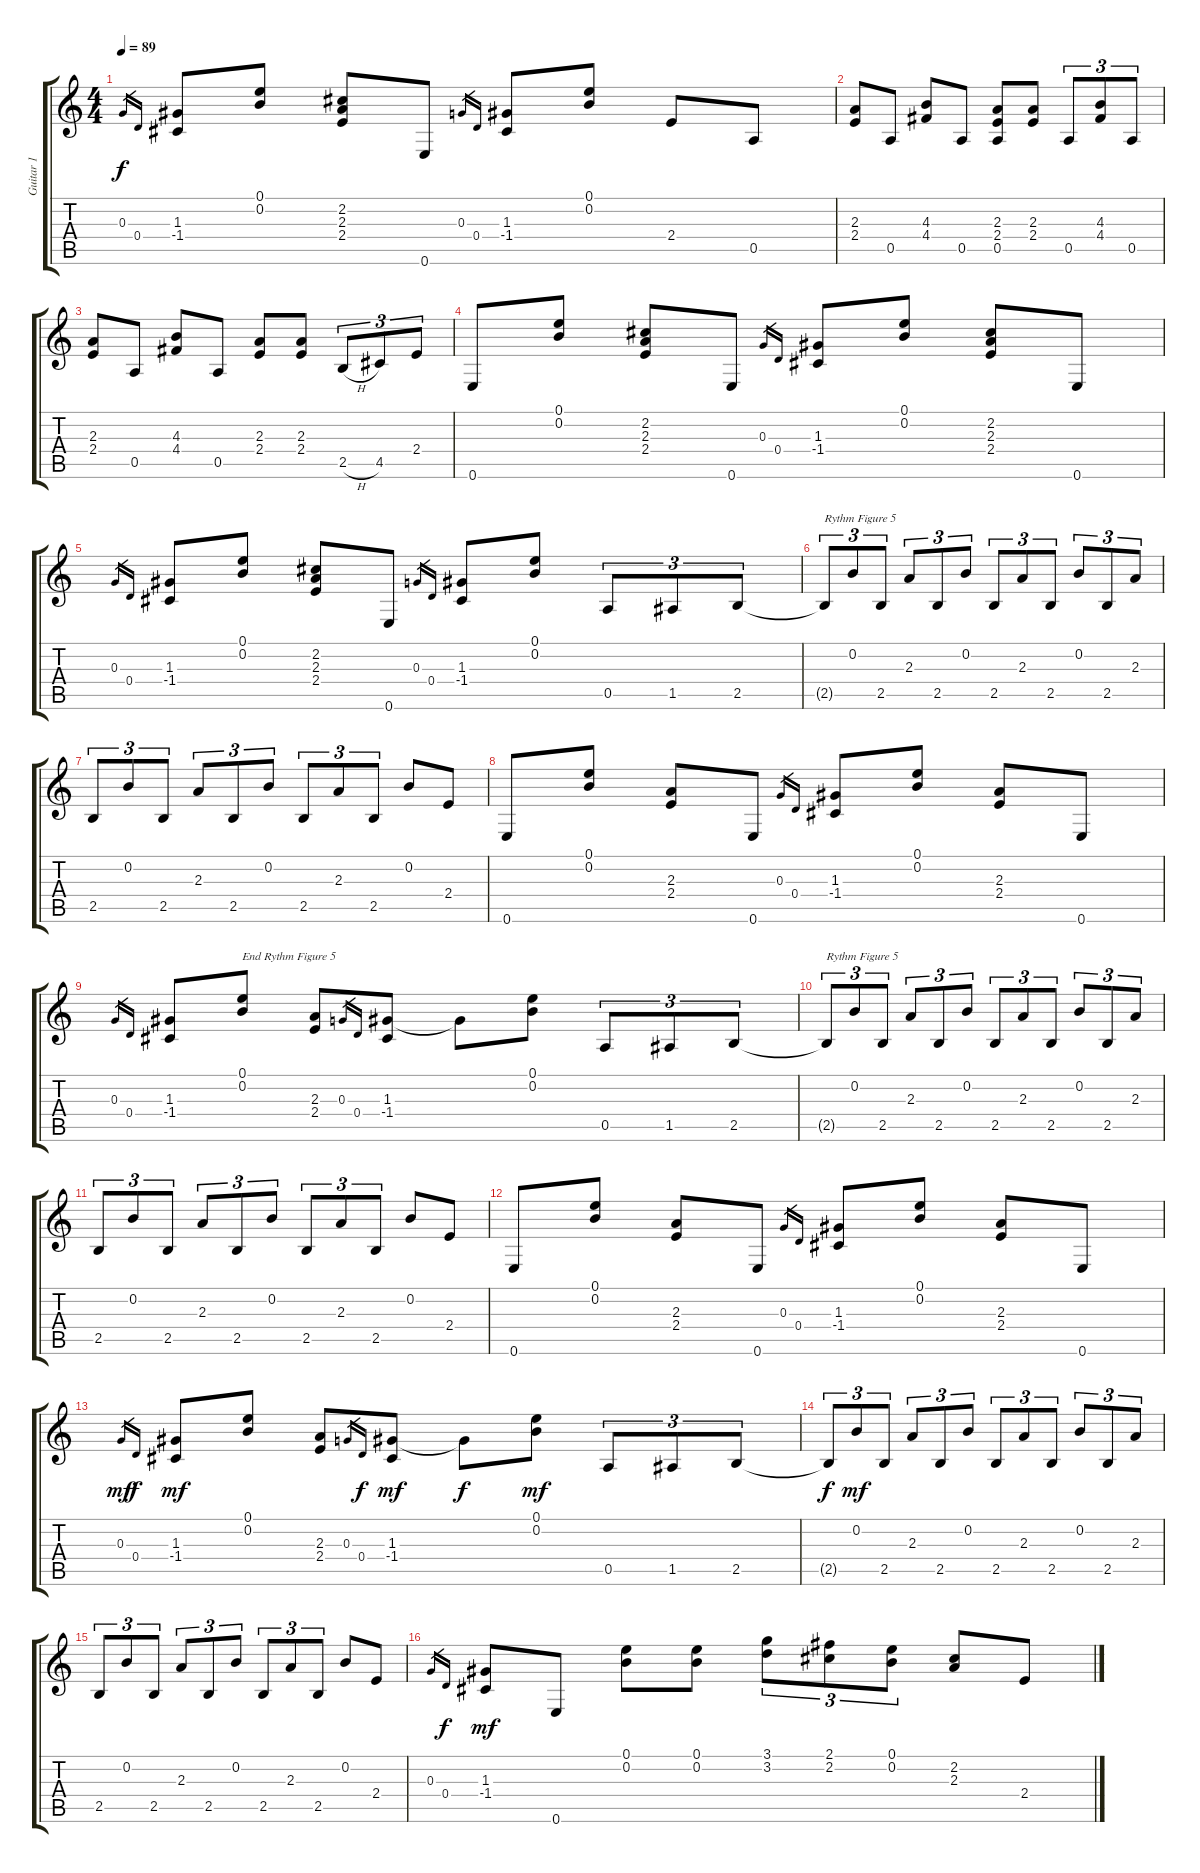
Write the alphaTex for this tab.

\track ("Guitar 1" "Guitar 1") {instrument acousticguitarsteel}
\staff {score tabs}
\tuning (E4 B3 G3 D3 A2 E2) {hide}
\ts (4 4)
\tempo 89
\clef g2
\ks c
0.3.16{gr dy f} 0.4.16{gr} (1.3 -1.4).8 (0.1 0.2).8 (2.2 2.3 2.4).8 0.6.8 0.3.16{gr} 0.4.16{gr} (1.3 -1.4).8 (0.1 0.2).8 2.4.8 0.5.8 |
(2.3 2.4).8 0.5.8 (4.3 4.4).8 0.5.8 (2.3 2.4 0.5).8 (2.3 2.4).8 0.5.8{tu (3 2)} (4.3 4.4).8{tu (3 2)} 0.5.8{tu (3 2)} |
(2.3 2.4).8 0.5.8 (4.3 4.4).8 0.5.8 (2.3 2.4).8 (2.3 2.4).8 2.5{h}.8{tu (3 2)} 4.5.8{tu (3 2)} 2.4.8{tu (3 2)} |
0.6.8 (0.1 0.2).8 (2.2 2.3 2.4).8 0.6.8 0.3.16{gr} 0.4.16{gr} (1.3 -1.4).8 (0.1 0.2).8 (2.2 2.3 2.4).8 0.6.8 |
0.3.16{gr} 0.4.16{gr} (1.3 -1.4).8 (0.1 0.2).8 (2.2 2.3 2.4).8 0.6.8 0.3.16{gr} 0.4.16{gr} (1.3 -1.4).8 (0.1 0.2).8 0.5.8{tu (3 2)} 1.5.8{tu (3 2)} 2.5.8{tu (3 2)} |
2.5{t}.8{tu (3 2) txt "Rythm Figure 5"} 0.2.8{tu (3 2)} 2.5.8{tu (3 2)} 2.3.8{tu (3 2)} 2.5.8{tu (3 2)} 0.2.8{tu (3 2)} 2.5.8{tu (3 2)} 2.3.8{tu (3 2)} 2.5.8{tu (3 2)} 0.2.8{tu (3 2)} 2.5.8{tu (3 2)} 2.3.8{tu (3 2)} |
2.5.8{tu (3 2)} 0.2.8{tu (3 2)} 2.5.8{tu (3 2)} 2.3.8{tu (3 2)} 2.5.8{tu (3 2)} 0.2.8{tu (3 2)} 2.5.8{tu (3 2)} 2.3.8{tu (3 2)} 2.5.8{tu (3 2)} 0.2.8 2.4.8 |
0.6.8 (0.1 0.2).8 (2.3 2.4).8 0.6.8 0.3.16{gr} 0.4.16{gr} (1.3 -1.4).8 (0.1 0.2).8 (2.3 2.4).8 0.6.8 |
0.3.16{gr} 0.4.16{gr} (1.3 -1.4).8 (0.1 0.2).8{txt "End Rythm Figure 5"} (2.3 2.4).8 0.3.16{gr} 0.4.16{gr} (1.3 -1.4).8 1.3{t}.8 (0.1 0.2).8 0.5.8{tu (3 2)} 1.5.8{tu (3 2)} 2.5.8{tu (3 2)} |
2.5{t}.8{tu (3 2) txt "Rythm Figure 5"} 0.2.8{tu (3 2)} 2.5.8{tu (3 2)} 2.3.8{tu (3 2)} 2.5.8{tu (3 2)} 0.2.8{tu (3 2)} 2.5.8{tu (3 2)} 2.3.8{tu (3 2)} 2.5.8{tu (3 2)} 0.2.8{tu (3 2)} 2.5.8{tu (3 2)} 2.3.8{tu (3 2)} |
2.5.8{tu (3 2)} 0.2.8{tu (3 2)} 2.5.8{tu (3 2)} 2.3.8{tu (3 2)} 2.5.8{tu (3 2)} 0.2.8{tu (3 2)} 2.5.8{tu (3 2)} 2.3.8{tu (3 2)} 2.5.8{tu (3 2)} 0.2.8 2.4.8 |
0.6.8 (0.1 0.2).8 (2.3 2.4).8 0.6.8 0.3.16{gr} 0.4.16{gr} (1.3 -1.4).8 (0.1 0.2).8 (2.3 2.4).8 0.6.8 |
0.3.16{gr dy mf} 0.4.16{gr dy f} (1.3 -1.4).8{dy mf} (0.1 0.2).8 (2.3 2.4).8 0.3.16{gr} 0.4.16{gr dy f} (1.3 -1.4).8{dy mf} 1.3{t}.8{dy f} (0.1 0.2).8{dy mf} 0.5.8{tu (3 2)} 1.5.8{tu (3 2)} 2.5.8{tu (3 2)} |
2.5{t}.8{tu (3 2) dy f} 0.2.8{tu (3 2) dy mf} 2.5.8{tu (3 2)} 2.3.8{tu (3 2)} 2.5.8{tu (3 2)} 0.2.8{tu (3 2)} 2.5.8{tu (3 2)} 2.3.8{tu (3 2)} 2.5.8{tu (3 2)} 0.2.8{tu (3 2)} 2.5.8{tu (3 2)} 2.3.8{tu (3 2)} |
2.5.8{tu (3 2)} 0.2.8{tu (3 2)} 2.5.8{tu (3 2)} 2.3.8{tu (3 2)} 2.5.8{tu (3 2)} 0.2.8{tu (3 2)} 2.5.8{tu (3 2)} 2.3.8{tu (3 2)} 2.5.8{tu (3 2)} 0.2.8 2.4.8 |
0.3.16{gr} 0.4.16{gr dy f} (1.3 -1.4).8{dy mf} 0.6.8 (0.1 0.2).8 (0.1 0.2).8 (3.1 3.2).8{tu (3 2)} (2.1 2.2).8{tu (3 2)} (0.1 0.2).8{tu (3 2)} (2.2 2.3).8 2.4.8
